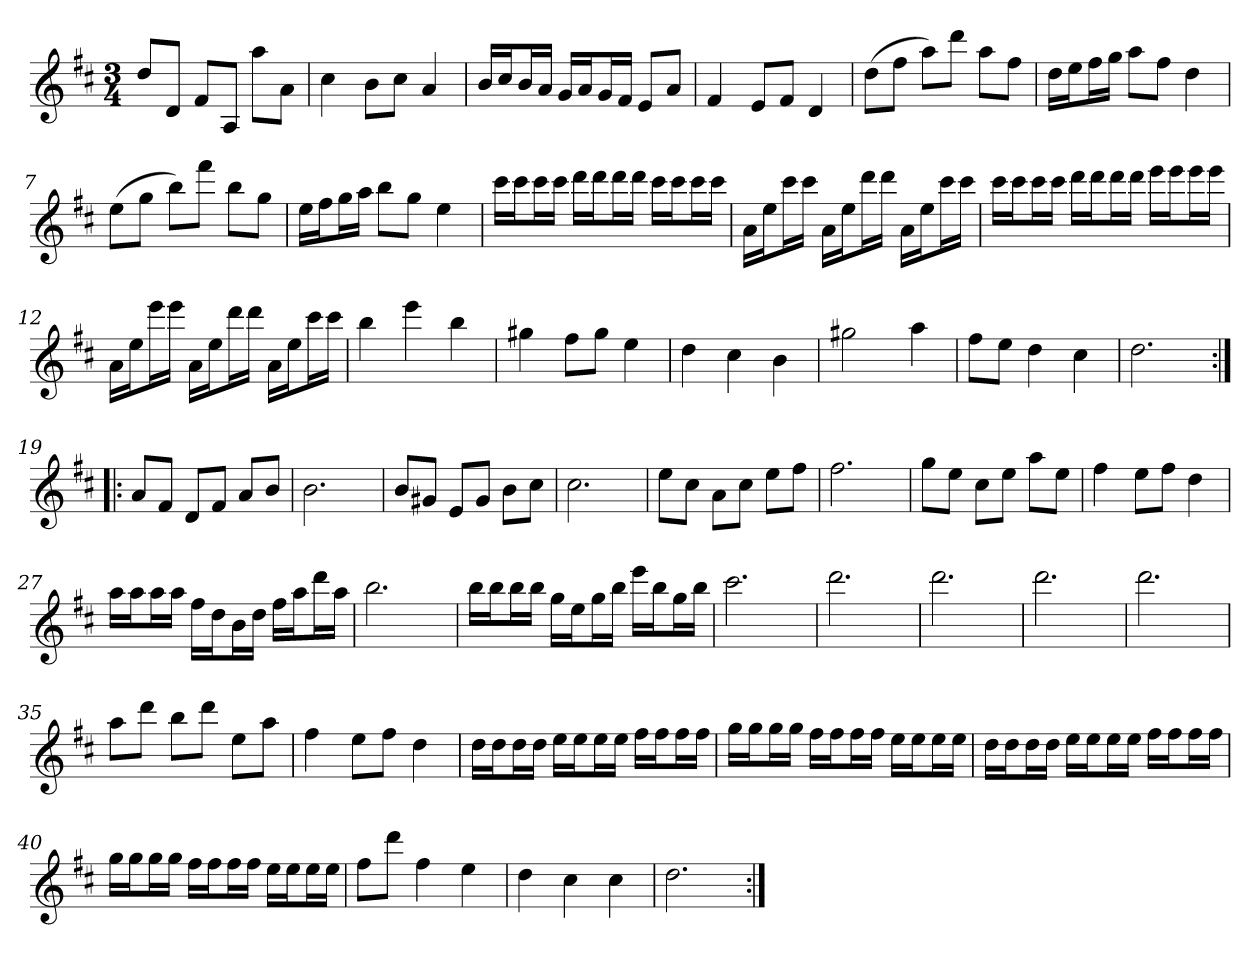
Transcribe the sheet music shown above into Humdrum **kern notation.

**kern
*part1
*staff1
*clefG2
*k[f#c#]
*D:
*M3/4
*MM120
=1
8dd/L
8d/J
8f#/L
8A/J
8aa\L
8a\J
=2
4cc#
8b\L
8cc#\J
4a
=3
16b/LL
16cc#/J
16b/L
16a/JJ
16g/LL
16a/J
16g/L
16f#/JJ
8e/L
8a/J
=4
4f#
8e/L
8f#/J
4d
=5
(8dd\L
8ff#\J
8aa\L)
8ddd\J
8aa\L
8ff#\J
=6
16dd\LL
16ee\J
16ff#\L
16gg\JJ
8aa\L
8ff#\J
4dd
=7
(8ee\L
8gg\J
8bb\L)
8fff#\J
8bb\L
8gg\J
=8
16ee\LL
16ff#\J
16gg\L
16aa\JJ
8bb\L
8gg\J
4ee
=9
16ccc#\LL
16ccc#\J
16ccc#\L
16ccc#\JJ
16ddd\LL
16ddd\J
16ddd\L
16ddd\JJ
16ccc#\LL
16ccc#\J
16ccc#\L
16ccc#\JJ
=10
16a\LL
16ee\J
16ccc#\L
16ccc#\JJ
16a\LL
16ee\J
16ddd\L
16ddd\JJ
16a\LL
16ee\J
16ccc#\L
16ccc#\JJ
=11
16ccc#\LL
16ccc#\J
16ccc#\L
16ccc#\JJ
16ddd\LL
16ddd\J
16ddd\L
16ddd\JJ
16eee\LL
16eee\J
16eee\L
16eee\JJ
=12
16a\LL
16ee\J
16eee\L
16eee\JJ
16a\LL
16ee\J
16ddd\L
16ddd\JJ
16a\LL
16ee\J
16ccc#\L
16ccc#\JJ
=13
4bb
4eee
4bb
=14
4gg#X
8ff#\L
8gg#\J
4ee
=15
4dd
4cc#
4b
=16
2gg#X
4aa
=17
8ff#\L
8ee\J
4dd
4cc#
=18
2.dd
=19:|!|:
8a/L
8f#/J
8d/L
8f#/J
8a/L
8b/J
=20
2.b
=21
8b/L
8g#X/J
8e/L
8g#/J
8b\L
8cc#\J
=22
2.cc#
=23
8ee\L
8cc#\J
8a\L
8cc#\J
8ee\L
8ff#\J
=24
2.ff#
=25
8gg\L
8ee\J
8cc#\L
8ee\J
8aa\L
8ee\J
=26
4ff#
8ee\L
8ff#\J
4dd
=27
16aa\LL
16aa\J
16aa\L
16aa\JJ
16ff#\LL
16dd\J
16b\L
16dd\JJ
16ff#\LL
16aa\J
16ddd\L
16aa\JJ
=28
2.bb
=29
16bb\LL
16bb\J
16bb\L
16bb\JJ
16gg\LL
16ee\J
16gg\L
16bb\JJ
16eee\LL
16bb\J
16gg\L
16bb\JJ
=30
2.ccc#
=31
2.ddd
=32
2.ddd
=33
2.ddd
=34
2.ddd
=35
8aa\L
8ddd\J
8bb\L
8ddd\J
8ee\L
8aa\J
=36
4ff#
8ee\L
8ff#\J
4dd
=37
16dd\LL
16dd\J
16dd\L
16dd\JJ
16ee\LL
16ee\J
16ee\L
16ee\JJ
16ff#\LL
16ff#\J
16ff#\L
16ff#\JJ
=38
16gg\LL
16gg\J
16gg\L
16gg\JJ
16ff#\LL
16ff#\J
16ff#\L
16ff#\JJ
16ee\LL
16ee\J
16ee\L
16ee\JJ
=39
16dd\LL
16dd\J
16dd\L
16dd\JJ
16ee\LL
16ee\J
16ee\L
16ee\JJ
16ff#\LL
16ff#\J
16ff#\L
16ff#\JJ
=40
16gg\LL
16gg\J
16gg\L
16gg\JJ
16ff#\LL
16ff#\J
16ff#\L
16ff#\JJ
16ee\LL
16ee\J
16ee\L
16ee\JJ
=41
8ff#\L
8ddd\J
4ff#
4ee
=42
4dd
4cc#
4cc#
=43
2.dd
=:|!
*-
